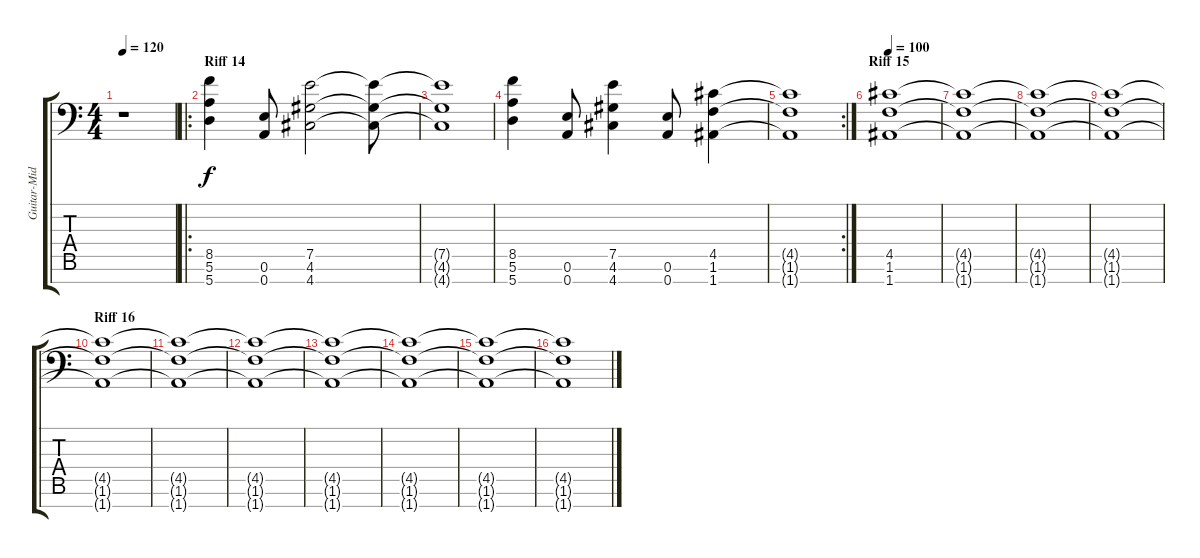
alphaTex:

\track ("Guitar-Middle" "Guitar-Mid") {instrument overdrivenguitar}
\staff {score tabs}
\tuning (E4 B3 G3 D3 A2 E2 A1) {hide}
\ts (4 4)
\tempo 120
\clef f4
\ks c
r.1{dy f} |
\ro
\section ("" "Riff 14")
(8.5 5.6 5.7).4 (0.6 0.7).8 (7.5 4.6 4.7).2 (7.5{t} 4.6{t} 4.7{t}).8 |
(7.5{t} 4.6{t} 4.7{t}).1 |
(8.5 5.6 5.7).4 (0.6 0.7).8 (7.5 4.6 4.7).4 (0.6 0.7).8 (4.5 1.6 1.7).4 |
\rc 2
(4.5{t} 1.6{t} 1.7{t}).1 |
\section ("" "Riff 15")
\tempo 100
(4.5 1.6 1.7).1 |
(4.5{t} 1.6{t} 1.7{t}).1 |
(4.5{t} 1.6{t} 1.7{t}).1 |
(4.5{t} 1.6{t} 1.7{t}).1 |
\section ("" "Riff 16")
(4.5{t} 1.6{t} 1.7{t}).1 |
(4.5{t} 1.6{t} 1.7{t}).1 |
(4.5{t} 1.6{t} 1.7{t}).1 |
(4.5{t} 1.6{t} 1.7{t}).1 |
(4.5{t} 1.6{t} 1.7{t}).1 |
(4.5{t} 1.6{t} 1.7{t}).1 |
(4.5{t} 1.6{t} 1.7{t}).1
